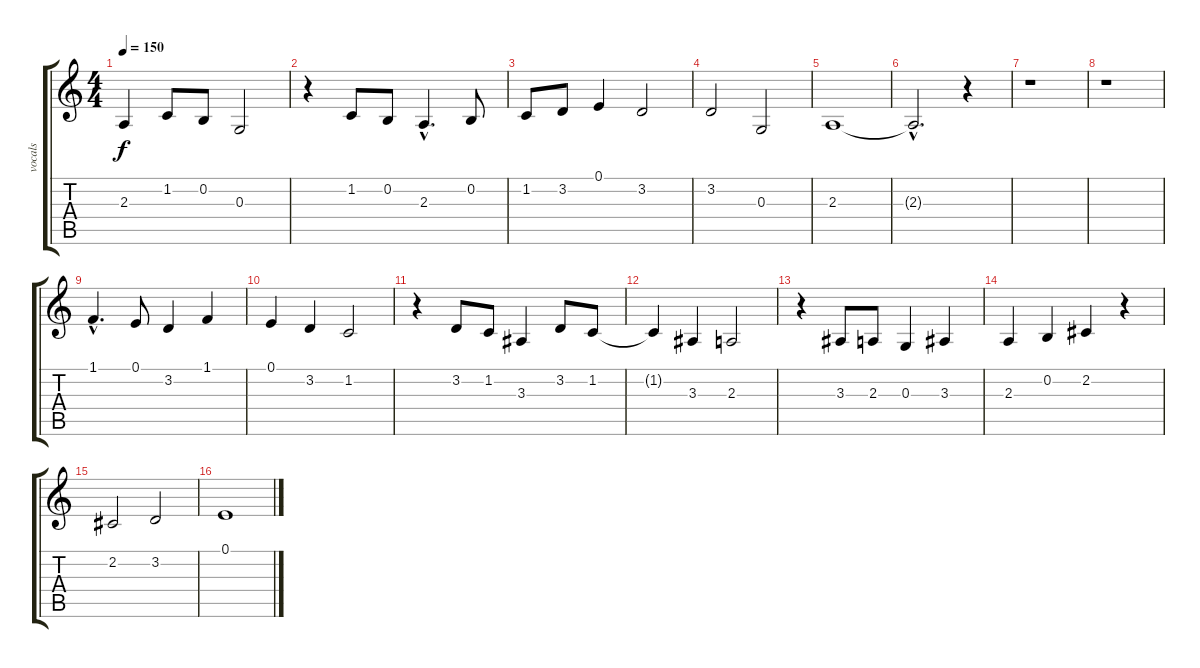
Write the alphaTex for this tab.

\track ("vocals" "vocals") {instrument oboe}
\staff {score tabs}
\tuning (E4 B3 G3 D3 A2 E2) {hide}
\ts (4 4)
\tempo 150
\clef g2
\ks c
2.3.4{dy f} 1.2.8 0.2.8 0.3.2 |
r.4 1.2.8 0.2.8 2.3{hac}.4{d} 0.2.8 |
1.2.8 3.2.8 0.1.4 3.2.2 |
3.2.2 0.3.2 |
2.3.1 |
2.3{hac t}.2{d} r.4 |
r.1 |
r.1 |
1.1{hac}.4{d} 0.1.8 3.2.4 1.1.4 |
0.1.4 3.2.4 1.2.2 |
r.4 3.2.8 1.2.8 3.3.4 3.2.8 1.2.8 |
1.2{t}.4 3.3.4 2.3.2 |
r.4 3.3.8 2.3.8 0.3.4 3.3.4 |
2.3.4 0.2.4 2.2.4 r.4 |
2.2.2 3.2.2 |
0.1.1
